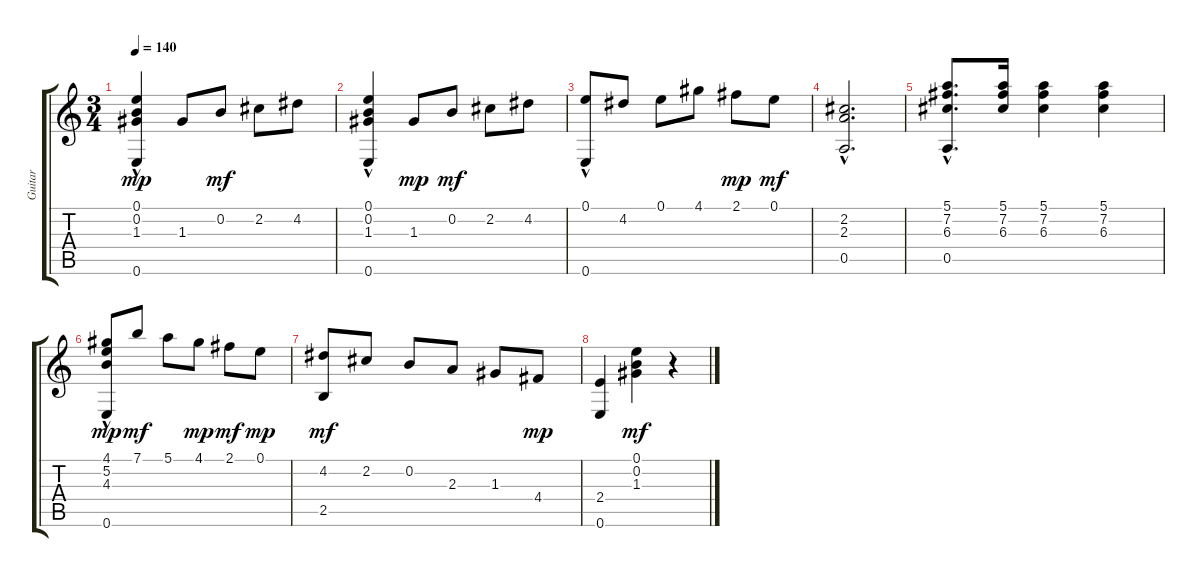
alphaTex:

\track ("Guitar" "Guitar") {instrument acousticguitarnylon}
\staff {score tabs}
\tuning (E4 B3 G3 D3 A2 E2) {hide}
\ts (3 4)
\tempo 140
\clef g2
\ks c
(0.1 0.2 1.3 0.6{hac}).4{dy mp} 1.3.8 0.2.8{dy mf} 2.2.8 4.2.8 |
(0.1 0.2 1.3 0.6{hac}).4 1.3.8{dy mp} 0.2.8{dy mf} 2.2.8 4.2.8 |
(0.1 0.6{hac}).8 4.2.8 0.1.8 4.1.8 2.1.8{dy mp} 0.1.8{dy mf} |
(2.2{hac} 2.3{hac} 0.5{hac}).2{d} |
(5.1{hac} 7.2{hac} 6.3{hac} 0.5{hac}).8{d} (5.1 7.2 6.3).16 (5.1 7.2 6.3).4 (5.1 7.2 6.3).4 |
(4.1 5.2 4.3 0.6{hac}).8{dy mp} 7.1.8{dy mf} 5.1.8 4.1.8{dy mp} 2.1.8{dy mf} 0.1.8{dy mp} |
(4.2 2.5).8{dy mf} 2.2.8 0.2.8 2.3.8 1.3.8 4.4.8{dy mp} |
(2.4 0.6).4 (0.1 0.2 1.3).4{dy mf} r.4
